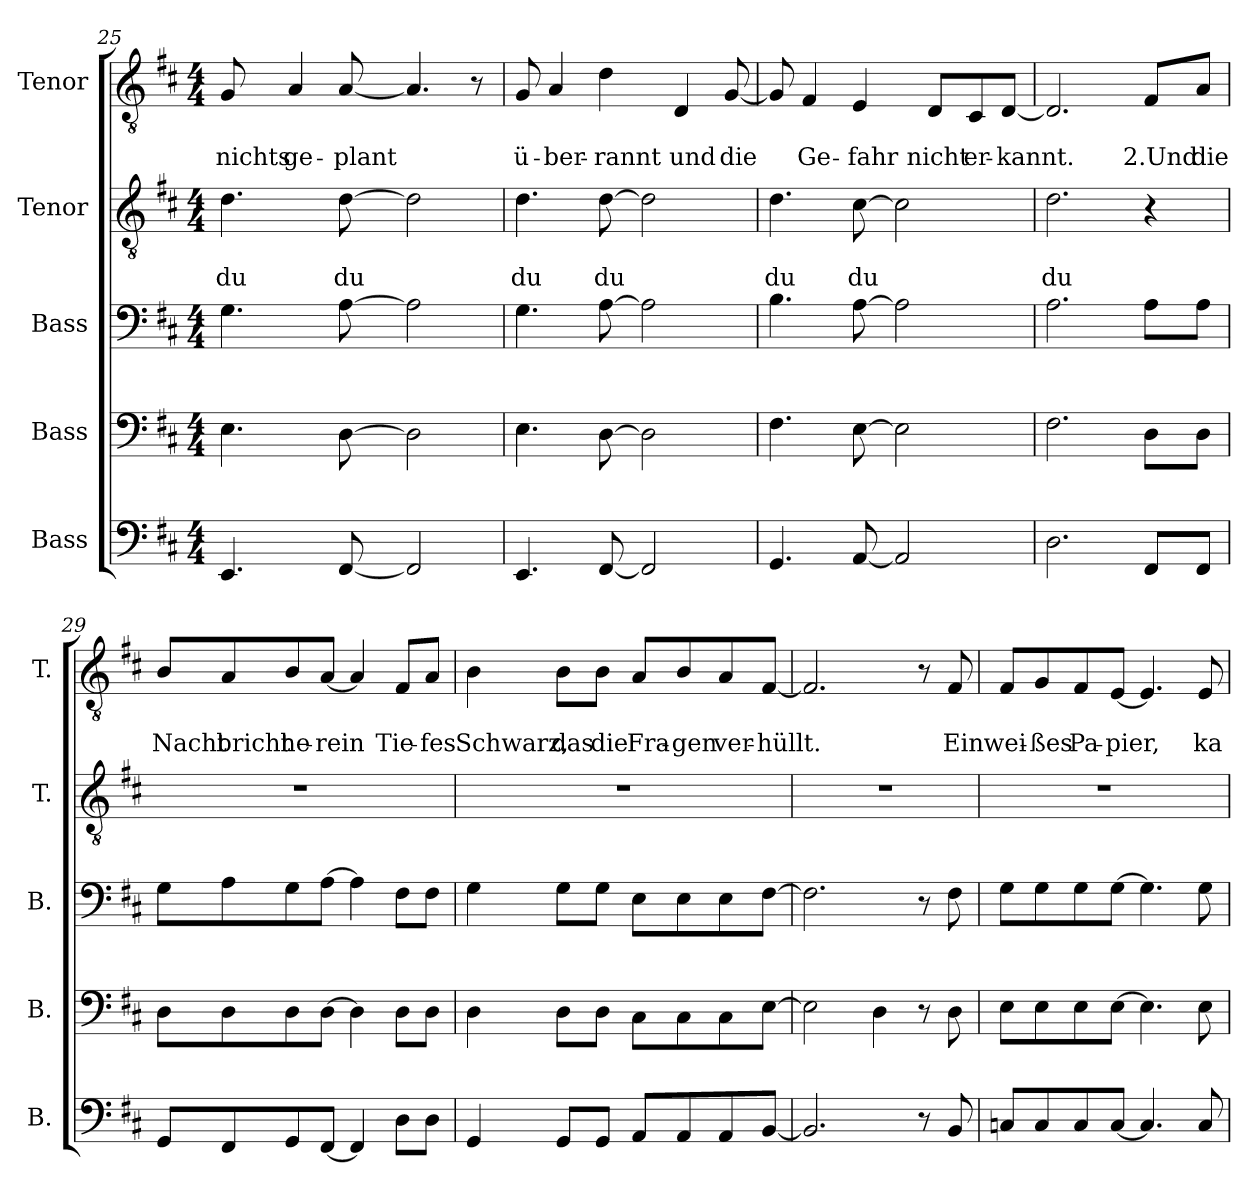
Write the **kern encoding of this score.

**kern	**kern	**kern	**kern	**text	**text	**kern	**text	**text
*part5	*part4	*part3	*part2	*part2	*part2	*part1	*part1	*part1
*staff5	*staff4	*staff3	*staff2	*staff2	*staff2	*staff1	*staff1	*staff1
*I"Bass	*I"Bass	*I"Bass	*I"Tenor	*	*	*I"Tenor	*	*
*I'B.	*I'B.	*I'B.	*I'T.	*	*	*I'T.	*	*
*clefF4	*clefF4	*clefF4	*clefGv2	*	*	*clefGv2	*	*
*k[f#c#]	*k[f#c#]	*k[f#c#]	*k[f#c#]	*	*	*k[f#c#]	*	*
*M4/4	*M4/4	*M4/4	*M4/4	*	*	*M4/4	*	*
=25	=25	=25	=25	=25	=25	=25	=25	=25
!	!	!	!	!	!LO:LY:b	!	!	!LO:LY:b
4.EE/	4.E\	4.G\	4.d\	.	du	8G/	.	nichts
!	!	!	!	!	!	!	!	!LO:LY:b
.	.	.	.	.	.	4A/	.	ge-
!	!	!	!	!	!LO:LY:b	!	!	!LO:LY:b
[8FF#/	[8D\	[8A\	[8d\	.	du	[8A/	.	-plant
2FF#/]	2D\]	2A\]	2d\]	.	.	4.A/]	.	.
.	.	.	.	.	.	8r	.	.
=26	=26	=26	=26	=26	=26	=26	=26	=26
!	!	!	!	!	!LO:LY:b	!	!	!LO:LY:b
4.EE/	4.E\	4.G\	4.d\	.	du	8G/	.	ü-
!	!	!	!	!	!	!	!	!LO:LY:b
.	.	.	.	.	.	4A/	.	-ber-
!	!	!	!	!	!LO:LY:b	!	!	!LO:LY:b
[8FF#/	[8D\	[8A\	[8d\	.	du	4d\	.	-rannt
2FF#/]	2D\]	2A\]	2d\]	.	.	.	.	.
!	!	!	!	!	!	!	!	!LO:LY:b
.	.	.	.	.	.	4D/	.	und
!	!	!	!	!	!	!	!	!LO:LY:b
.	.	.	.	.	.	[8G/	.	die
=27	=27	=27	=27	=27	=27	=27	=27	=27
!	!	!	!	!	!LO:LY:b	!	!	!
4.GG/	4.F#\	4.B\	4.d\	.	du	8G/]	.	.
!	!	!	!	!	!	!	!	!LO:LY:b
.	.	.	.	.	.	4F#/	.	Ge-
!	!	!	!	!	!LO:LY:b	!	!	!LO:LY:b
[8AA/	[8E\	[8A\	[8c#\	.	du	4E/	.	-fahr
2AA/]	2E\]	2A\]	2c#\]	.	.	.	.	.
!	!	!	!	!	!	!	!	!LO:LY:b
.	.	.	.	.	.	8D/L	.	nicht
!	!	!	!	!	!	!	!	!LO:LY:b
.	.	.	.	.	.	8C#/	.	er-
!	!	!	!	!	!	!	!	!LO:LY:b
.	.	.	.	.	.	[8D/J	.	-kannt.
=28	=28	=28	=28	=28	=28	=28	=28	=28
!	!	!	!	!	!LO:LY:b	!	!	!
2.D\	2.F#\	2.A\	2.d\	.	du	2.D/]	.	.
!	!	!	!	!	!	!	!	!LO:LY:b
8FF#/L	8D\L	8A\L	4r	.	.	8F#/L	.	2.Und
!	!	!	!	!	!	!	!	!LO:LY:b
8FF#/J	8D\J	8A\J	.	.	.	8A/J	.	die
=29	=29	=29	=29	=29	=29	=29	=29	=29
!	!	!	!	!	!	!	!	!LO:LY:b
8GG/L	8D\L	8G\L	1r	.	.	8B/L	.	Nacht
!	!	!	!	!	!	!	!	!LO:LY:b
8FF#/	8D\	8A\	.	.	.	8A/	.	bricht
!	!	!	!	!	!	!	!	!LO:LY:b
8GG/	8D\	8G\	.	.	.	8B/	.	he-
!	!	!	!	!	!	!	!	!LO:LY:b
[8FF#/J	[8D\J	[8A\J	.	.	.	[8A/J	.	-rein
4FF#/]	4D\]	4A\]	.	.	.	4A/]	.	.
!	!	!	!	!	!	!	!	!LO:LY:b
8D\L	8D\L	8F#\L	.	.	.	8F#/L	.	Tie-
!	!	!	!	!	!	!	!	!LO:LY:b
8D\J	8D\J	8F#\J	.	.	.	8A/J	.	-fes
=30	=30	=30	=30	=30	=30	=30	=30	=30
!	!	!	!	!	!	!	!	!LO:LY:b
4GG/	4D\	4G\	1r	.	.	4B\	.	Schwarz,
!	!	!	!	!	!	!	!	!LO:LY:b
8GG/L	8D\L	8G\L	.	.	.	8B\L	.	das
!	!	!	!	!	!	!	!	!LO:LY:b
8GG/J	8D\J	8G\J	.	.	.	8B\J	.	die
!	!	!	!	!	!	!	!	!LO:LY:b
8AA/L	8C#\L	8E\L	.	.	.	8A/L	.	Fra-
!	!	!	!	!	!	!	!	!LO:LY:b
8AA/	8C#\	8E\	.	.	.	8B/	.	-gen
!	!	!	!	!	!	!	!	!LO:LY:b
8AA/	8C#\	8E\	.	.	.	8A/	.	ver-
!	!	!	!	!	!	!	!	!LO:LY:b
[8BB/J	[8E\J	[8F#\J	.	.	.	[8F#/J	.	-hüllt.
=31	=31	=31	=31	=31	=31	=31	=31	=31
2.BB/]	2E\]	2.F#\]	1r	.	.	2.F#/]	.	.
.	4D\	.	.	.	.	.	.	.
8r	8r	8r	.	.	.	8r	.	.
!	!	!	!	!	!	!	!	!LO:LY:b
8BB/	8D\	8F#\	.	.	.	8F#/	.	Ein
=32	=32	=32	=32	=32	=32	=32	=32	=32
!	!	!	!	!	!	!	!	!LO:LY:b
8Cn/L	8E\L	8G\L	1r	.	.	8F#/L	.	wei-
!	!	!	!	!	!	!	!	!LO:LY:b
8C/	8E\	8G\	.	.	.	8G/	.	-ßes
!	!	!	!	!	!	!	!	!LO:LY:b
8C/	8E\	8G\	.	.	.	8F#/	.	Pa-
!	!	!	!	!	!	!	!	!LO:LY:b
[8C/J	[8E\J	[8G\J	.	.	.	[8E/J	.	-pier,
4.C/]	4.E\]	4.G\]	.	.	.	4.E/]	.	.
!	!	!	!	!	!	!	!	!LO:LY:b
8C/	8E\	8G\	.	.	.	8E/	.	ka-
=	=	=	=	=	=	=	=	=
*-	*-	*-	*-	*-	*-	*-	*-	*-
